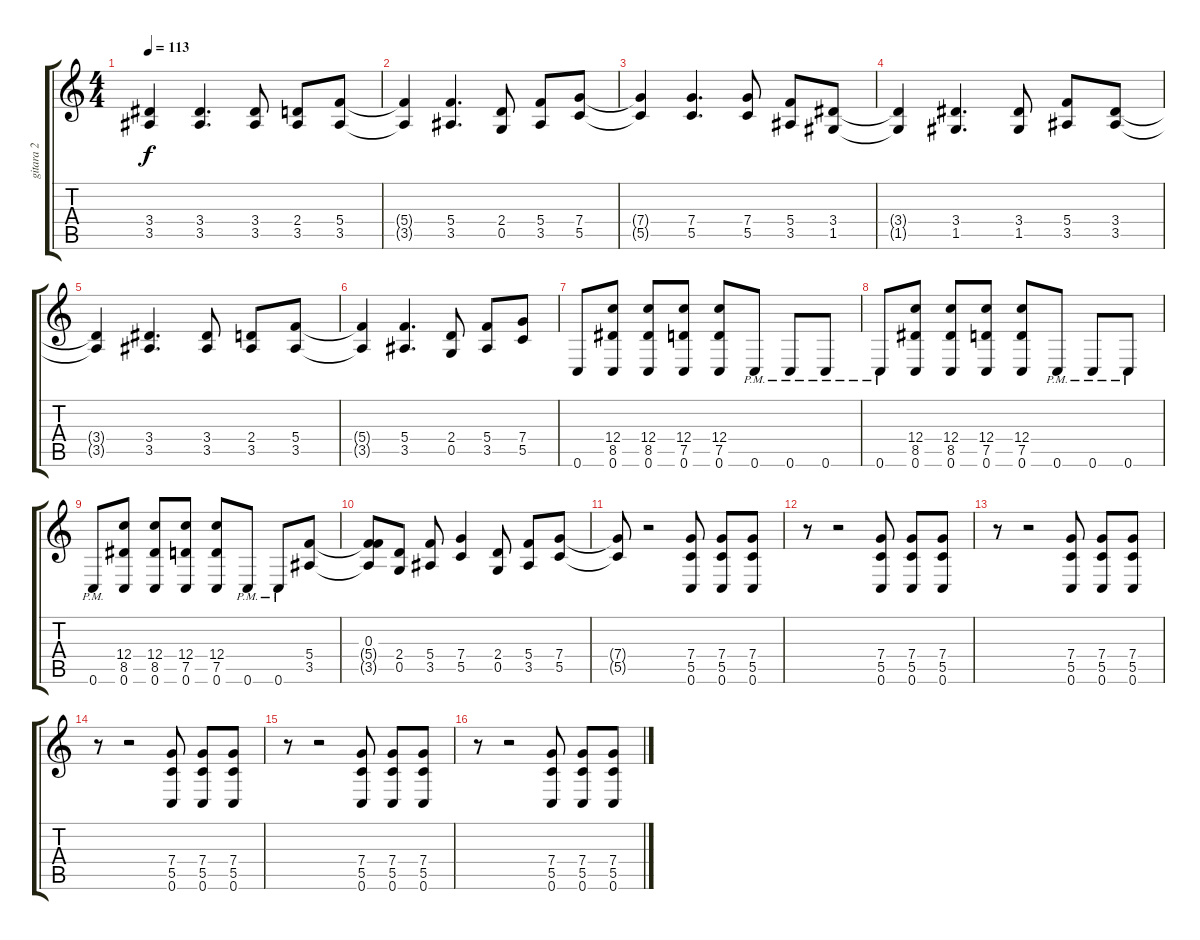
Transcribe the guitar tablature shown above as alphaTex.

\track ("gitara 2" "gitara 2") {instrument distortionguitar}
\staff {score tabs}
\tuning (D4 A3 F3 C3 G2 C2) {hide}
\ts (4 4)
\tempo 113
\clef g2
\ks c
(3.4{t} 3.5{t}).4{dy f} (3.4 3.5).4{d} (3.4 3.5).8 (2.4 3.5).8 (5.4 3.5).8 |
(5.4{t} 3.5{t}).4 (5.4 3.5).4{d} (2.4 0.5).8 (5.4 3.5).8 (7.4 5.5).8 |
(7.4{t} 5.5{t}).4 (7.4 5.5).4{d} (7.4 5.5).8 (5.4 3.5).8 (3.4 1.5).8 |
(3.4{t} 1.5{t}).4 (3.4 1.5).4{d} (3.4 1.5).8 (5.4 3.5).8 (3.4 3.5).8 |
(3.4{t} 3.5{t}).4 (3.4 3.5).4{d} (3.4 3.5).8 (2.4 3.5).8 (5.4 3.5).8 |
(5.4{t} 3.5{t}).4 (5.4 3.5).4{d} (2.4 0.5).8 (5.4 3.5).8 (7.4 5.5).8 |
0.6.8 (12.4 8.5 0.6).8 (12.4 8.5 0.6).8 (12.4 7.5 0.6).8 (12.4 7.5 0.6).8 0.6{pm}.8 0.6{pm}.8 0.6{pm}.8 |
0.6{pm}.8 (12.4 8.5 0.6).8 (12.4 8.5 0.6).8 (12.4 7.5 0.6).8 (12.4 7.5 0.6).8 0.6{pm}.8 0.6{pm}.8 0.6{pm}.8 |
0.6{pm}.8 (12.4 8.5 0.6).8 (12.4 8.5 0.6).8 (12.4 7.5 0.6).8 (12.4 7.5 0.6).8 0.6{pm}.8 0.6{pm}.8 (5.4 3.5).8 |
(0.3 5.4{t} 3.5{t}).8 (2.4 0.5).8 (5.4 3.5).8 (7.4 5.5).4 (2.4 0.5).8 (5.4 3.5).8 (7.4 5.5).8 |
(7.4{t} 5.5{t}).8 r.2 (7.4 5.5 0.6).8 (7.4 5.5 0.6).8 (7.4 5.5 0.6).8 |
r.8 r.2 (7.4 5.5 0.6).8 (7.4 5.5 0.6).8 (7.4 5.5 0.6).8 |
r.8 r.2 (7.4 5.5 0.6).8 (7.4 5.5 0.6).8 (7.4 5.5 0.6).8 |
r.8 r.2 (7.4 5.5 0.6).8 (7.4 5.5 0.6).8 (7.4 5.5 0.6).8 |
r.8 r.2 (7.4 5.5 0.6).8 (7.4 5.5 0.6).8 (7.4 5.5 0.6).8 |
r.8 r.2 (7.4 5.5 0.6).8 (7.4 5.5 0.6).8 (7.4 5.5 0.6).8
